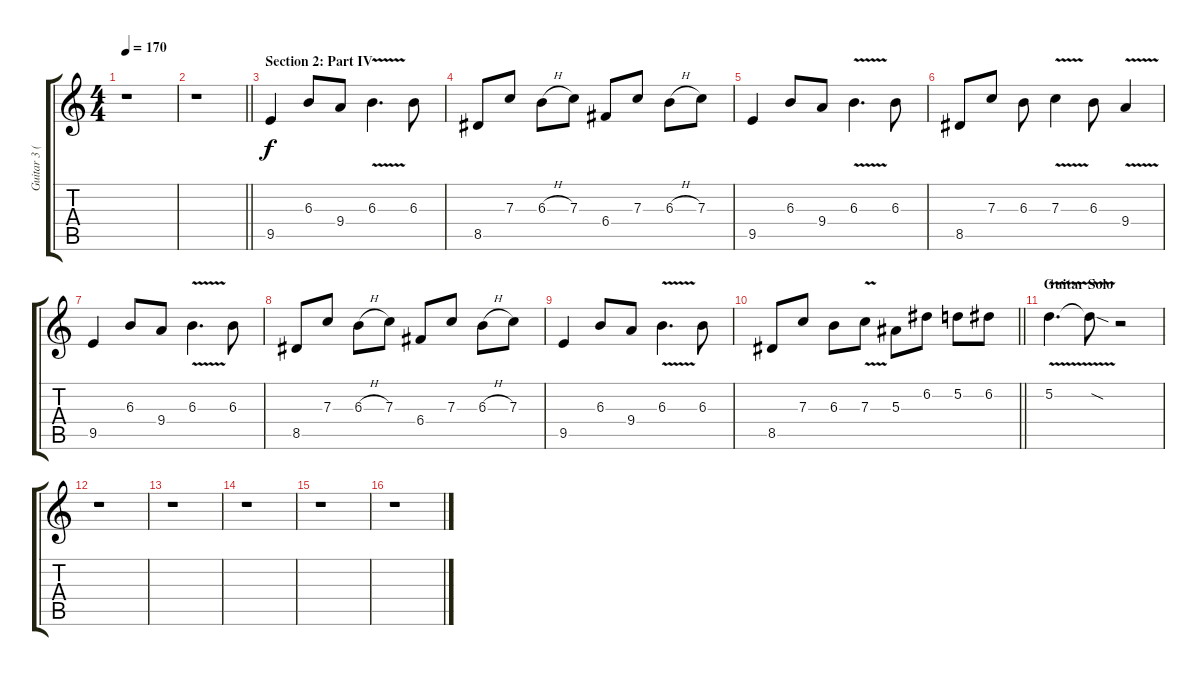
\track ("Guitar 3 (Distortion)" "Guitar 3 (") {instrument distortionguitar}
\staff {score tabs}
\tuning (D4 A3 F3 C3 G2 D2) {hide}
\ts (4 4)
\tempo 170
\clef g2
\ks c
r.1{dy f} |
\barLineRight lightlight
r.1 |
\section ("" "Section 2: Part IV")
9.5.4 6.3.8 9.4.8 6.3{v}.4{d} 6.3.8 |
8.5.8 7.3.8 6.3{h}.8 7.3.8 6.4.8 7.3.8 6.3{h}.8 7.3.8 |
9.5.4 6.3.8 9.4.8 6.3{v}.4{d} 6.3.8 |
8.5.8 7.3.8 6.3.8 7.3{v}.4 6.3.8 9.4{v}.4 |
9.5.4 6.3.8 9.4.8 6.3{v}.4{d} 6.3.8 |
8.5.8 7.3.8 6.3{h}.8 7.3.8 6.4.8 7.3.8 6.3{h}.8 7.3.8 |
9.5.4 6.3.8 9.4.8 6.3{v}.4{d} 6.3.8 |
\barLineRight lightlight
8.5.8 7.3.8 6.3.8 7.3{v}.8 5.3.8 6.2.8 5.2.8 6.2.8 |
\section ("" "Guitar Solo")
5.2{v}.4{d} 5.2{sod t}.8 r.2 |
r.1 |
r.1 |
r.1 |
r.1 |
r.1
